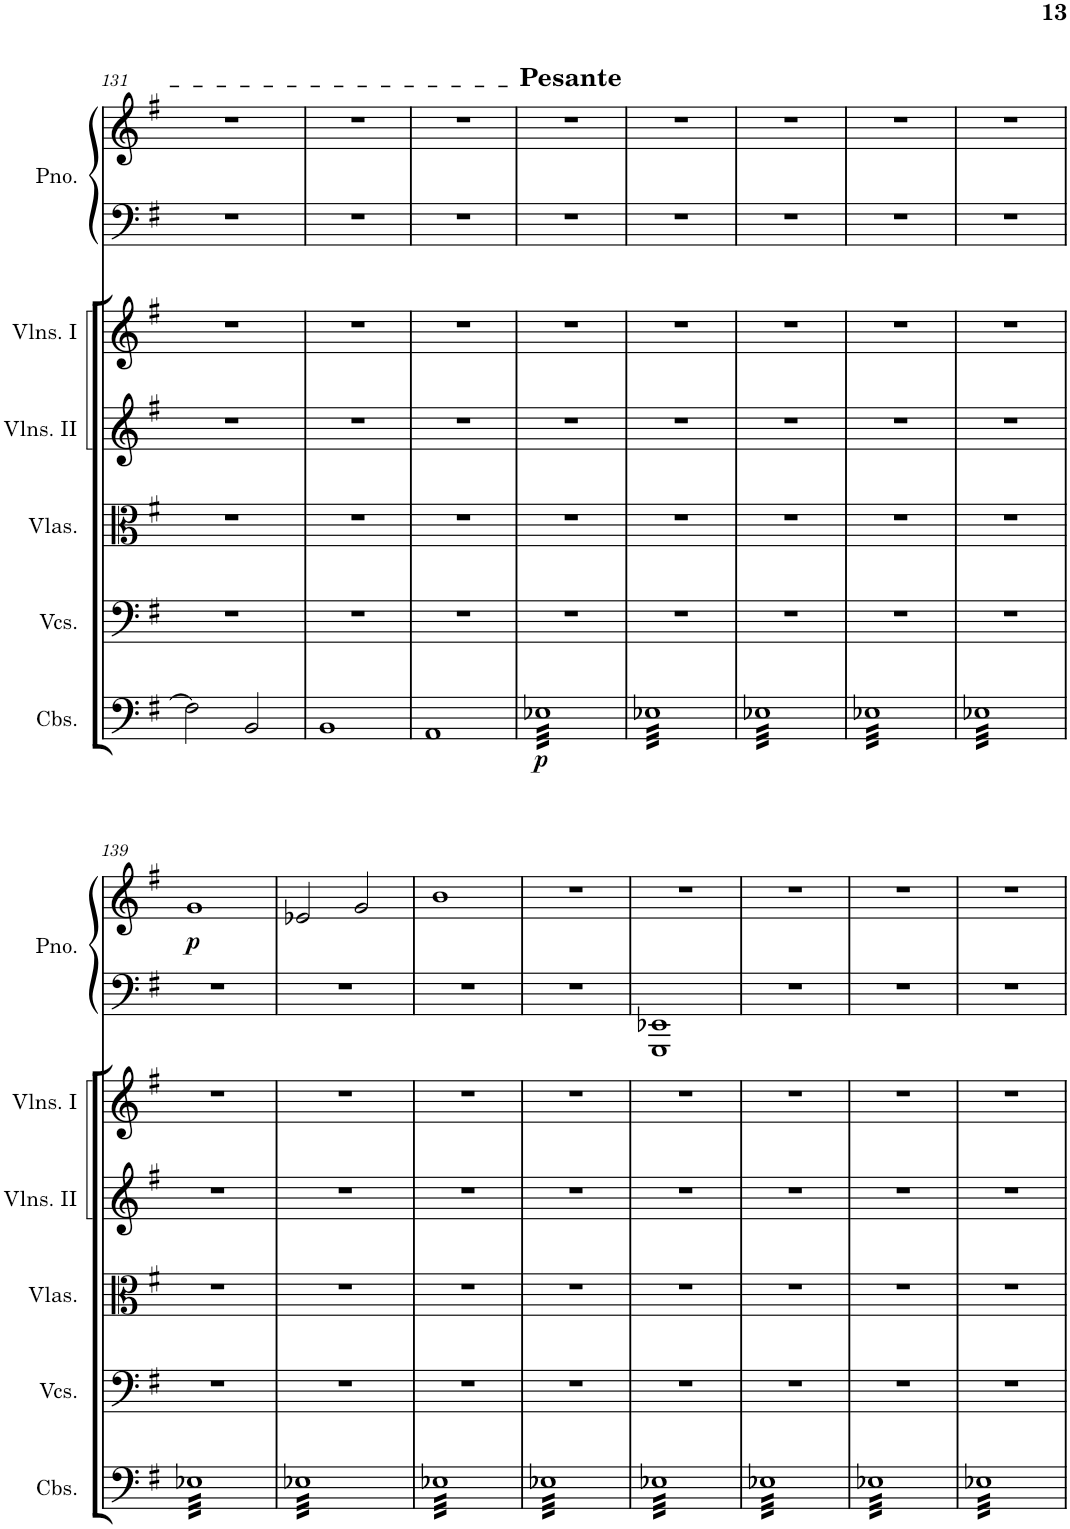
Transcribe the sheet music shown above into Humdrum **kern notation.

**kern	**dynam	**kern	**kern	**kern	**kern	**kern	**kern	**dynam
*part6	*part6	*part5	*part4	*part3	*part2	*part1	*part1	*part1
*staff7	*staff7	*staff6	*staff5	*staff4	*staff3	*staff2	*staff1	*staff1/2
*I"Contrabasses	*	*I"Violoncellos	*I"Violas	*I"Violins II	*I"Violins I	*I"Piano	*	*
*I'Cbs.	*	*I'Vcs.	*I'Vlas.	*I'Vlns. II	*I'Vlns. I	*I'Pno.	*	*
!!LO:PB:g=z
*clefF4	*	*clefF4	*clefC3	*clefG2	*clefG2	*clefF4	*clefG2	*
*Trd7c12	*	*	*	*	*	*	*	*
*k[f#]	*	*k[f#]	*k[f#]	*k[f#]	*k[f#]	*k[f#]	*k[f#]	*
*M2/2	*	*M2/2	*M2/2	*M2/2	*M2/2	*M2/2	*M2/2	*
=131	=131	=131	=131	=131	=131	=131	=131	=131
2F#\]	.	1r	1r	1r	1r	1r	1r	.
2BB/	.	.	.	.	.	.	.	.
=132	=132	=132	=132	=132	=132	=132	=132	=132
1BB	.	1r	1r	1r	1r	1r	1r	.
=133	=133	=133	=133	=133	=133	=133	=133	=133
1AA	.	1r	1r	1r	1r	1r	1r	.
=134	=134	=134	=134	=134	=134	=134	=134	=134
!	!	!	!	!	!	!	!LO:TX:a:B:t=Pesante	!
!	!LO:DY:b	!	!	!	!	!	!	!
*tremolo	*	*	*	*	*	*	*	*
32E-XLLL	p	1r	1r	1r	1r	1r	1r	.
32E-X	.	.	.	.	.	.	.	.
32E-X	.	.	.	.	.	.	.	.
32E-X	.	.	.	.	.	.	.	.
32E-X	.	.	.	.	.	.	.	.
32E-X	.	.	.	.	.	.	.	.
32E-X	.	.	.	.	.	.	.	.
32E-X	.	.	.	.	.	.	.	.
32E-X	.	.	.	.	.	.	.	.
32E-X	.	.	.	.	.	.	.	.
32E-X	.	.	.	.	.	.	.	.
32E-X	.	.	.	.	.	.	.	.
32E-X	.	.	.	.	.	.	.	.
32E-X	.	.	.	.	.	.	.	.
32E-X	.	.	.	.	.	.	.	.
32E-X	.	.	.	.	.	.	.	.
32E-X	.	.	.	.	.	.	.	.
32E-X	.	.	.	.	.	.	.	.
32E-X	.	.	.	.	.	.	.	.
32E-X	.	.	.	.	.	.	.	.
32E-X	.	.	.	.	.	.	.	.
32E-X	.	.	.	.	.	.	.	.
32E-X	.	.	.	.	.	.	.	.
32E-X	.	.	.	.	.	.	.	.
32E-X	.	.	.	.	.	.	.	.
32E-X	.	.	.	.	.	.	.	.
32E-X	.	.	.	.	.	.	.	.
32E-X	.	.	.	.	.	.	.	.
32E-X	.	.	.	.	.	.	.	.
32E-X	.	.	.	.	.	.	.	.
32E-X	.	.	.	.	.	.	.	.
32E-XJJJ	.	.	.	.	.	.	.	.
=135	=135	=135	=135	=135	=135	=135	=135	=135
32E-XLLL	.	1r	1r	1r	1r	1r	1r	.
32E-X	.	.	.	.	.	.	.	.
32E-X	.	.	.	.	.	.	.	.
32E-X	.	.	.	.	.	.	.	.
32E-X	.	.	.	.	.	.	.	.
32E-X	.	.	.	.	.	.	.	.
32E-X	.	.	.	.	.	.	.	.
32E-X	.	.	.	.	.	.	.	.
32E-X	.	.	.	.	.	.	.	.
32E-X	.	.	.	.	.	.	.	.
32E-X	.	.	.	.	.	.	.	.
32E-X	.	.	.	.	.	.	.	.
32E-X	.	.	.	.	.	.	.	.
32E-X	.	.	.	.	.	.	.	.
32E-X	.	.	.	.	.	.	.	.
32E-X	.	.	.	.	.	.	.	.
32E-X	.	.	.	.	.	.	.	.
32E-X	.	.	.	.	.	.	.	.
32E-X	.	.	.	.	.	.	.	.
32E-X	.	.	.	.	.	.	.	.
32E-X	.	.	.	.	.	.	.	.
32E-X	.	.	.	.	.	.	.	.
32E-X	.	.	.	.	.	.	.	.
32E-X	.	.	.	.	.	.	.	.
32E-X	.	.	.	.	.	.	.	.
32E-X	.	.	.	.	.	.	.	.
32E-X	.	.	.	.	.	.	.	.
32E-X	.	.	.	.	.	.	.	.
32E-X	.	.	.	.	.	.	.	.
32E-X	.	.	.	.	.	.	.	.
32E-X	.	.	.	.	.	.	.	.
32E-XJJJ	.	.	.	.	.	.	.	.
=136	=136	=136	=136	=136	=136	=136	=136	=136
32E-XLLL	.	1r	1r	1r	1r	1r	1r	.
32E-X	.	.	.	.	.	.	.	.
32E-X	.	.	.	.	.	.	.	.
32E-X	.	.	.	.	.	.	.	.
32E-X	.	.	.	.	.	.	.	.
32E-X	.	.	.	.	.	.	.	.
32E-X	.	.	.	.	.	.	.	.
32E-X	.	.	.	.	.	.	.	.
32E-X	.	.	.	.	.	.	.	.
32E-X	.	.	.	.	.	.	.	.
32E-X	.	.	.	.	.	.	.	.
32E-X	.	.	.	.	.	.	.	.
32E-X	.	.	.	.	.	.	.	.
32E-X	.	.	.	.	.	.	.	.
32E-X	.	.	.	.	.	.	.	.
32E-X	.	.	.	.	.	.	.	.
32E-X	.	.	.	.	.	.	.	.
32E-X	.	.	.	.	.	.	.	.
32E-X	.	.	.	.	.	.	.	.
32E-X	.	.	.	.	.	.	.	.
32E-X	.	.	.	.	.	.	.	.
32E-X	.	.	.	.	.	.	.	.
32E-X	.	.	.	.	.	.	.	.
32E-X	.	.	.	.	.	.	.	.
32E-X	.	.	.	.	.	.	.	.
32E-X	.	.	.	.	.	.	.	.
32E-X	.	.	.	.	.	.	.	.
32E-X	.	.	.	.	.	.	.	.
32E-X	.	.	.	.	.	.	.	.
32E-X	.	.	.	.	.	.	.	.
32E-X	.	.	.	.	.	.	.	.
32E-XJJJ	.	.	.	.	.	.	.	.
=137	=137	=137	=137	=137	=137	=137	=137	=137
32E-XLLL	.	1r	1r	1r	1r	1r	1r	.
32E-X	.	.	.	.	.	.	.	.
32E-X	.	.	.	.	.	.	.	.
32E-X	.	.	.	.	.	.	.	.
32E-X	.	.	.	.	.	.	.	.
32E-X	.	.	.	.	.	.	.	.
32E-X	.	.	.	.	.	.	.	.
32E-X	.	.	.	.	.	.	.	.
32E-X	.	.	.	.	.	.	.	.
32E-X	.	.	.	.	.	.	.	.
32E-X	.	.	.	.	.	.	.	.
32E-X	.	.	.	.	.	.	.	.
32E-X	.	.	.	.	.	.	.	.
32E-X	.	.	.	.	.	.	.	.
32E-X	.	.	.	.	.	.	.	.
32E-X	.	.	.	.	.	.	.	.
32E-X	.	.	.	.	.	.	.	.
32E-X	.	.	.	.	.	.	.	.
32E-X	.	.	.	.	.	.	.	.
32E-X	.	.	.	.	.	.	.	.
32E-X	.	.	.	.	.	.	.	.
32E-X	.	.	.	.	.	.	.	.
32E-X	.	.	.	.	.	.	.	.
32E-X	.	.	.	.	.	.	.	.
32E-X	.	.	.	.	.	.	.	.
32E-X	.	.	.	.	.	.	.	.
32E-X	.	.	.	.	.	.	.	.
32E-X	.	.	.	.	.	.	.	.
32E-X	.	.	.	.	.	.	.	.
32E-X	.	.	.	.	.	.	.	.
32E-X	.	.	.	.	.	.	.	.
32E-XJJJ	.	.	.	.	.	.	.	.
=138	=138	=138	=138	=138	=138	=138	=138	=138
32E-XLLL	.	1r	1r	1r	1r	1r	1r	.
32E-X	.	.	.	.	.	.	.	.
32E-X	.	.	.	.	.	.	.	.
32E-X	.	.	.	.	.	.	.	.
32E-X	.	.	.	.	.	.	.	.
32E-X	.	.	.	.	.	.	.	.
32E-X	.	.	.	.	.	.	.	.
32E-X	.	.	.	.	.	.	.	.
32E-X	.	.	.	.	.	.	.	.
32E-X	.	.	.	.	.	.	.	.
32E-X	.	.	.	.	.	.	.	.
32E-X	.	.	.	.	.	.	.	.
32E-X	.	.	.	.	.	.	.	.
32E-X	.	.	.	.	.	.	.	.
32E-X	.	.	.	.	.	.	.	.
32E-X	.	.	.	.	.	.	.	.
32E-X	.	.	.	.	.	.	.	.
32E-X	.	.	.	.	.	.	.	.
32E-X	.	.	.	.	.	.	.	.
32E-X	.	.	.	.	.	.	.	.
32E-X	.	.	.	.	.	.	.	.
32E-X	.	.	.	.	.	.	.	.
32E-X	.	.	.	.	.	.	.	.
32E-X	.	.	.	.	.	.	.	.
32E-X	.	.	.	.	.	.	.	.
32E-X	.	.	.	.	.	.	.	.
32E-X	.	.	.	.	.	.	.	.
32E-X	.	.	.	.	.	.	.	.
32E-X	.	.	.	.	.	.	.	.
32E-X	.	.	.	.	.	.	.	.
32E-X	.	.	.	.	.	.	.	.
32E-XJJJ	.	.	.	.	.	.	.	.
!!LO:LB:g=z
=139	=139	=139	=139	=139	=139	=139	=139	=139
!	!	!	!	!	!	!	!	!LO:DY:b
32E-XLLL	.	1r	1r	1r	1r	1r	1g	p
32E-X	.	.	.	.	.	.	.	.
32E-X	.	.	.	.	.	.	.	.
32E-X	.	.	.	.	.	.	.	.
32E-X	.	.	.	.	.	.	.	.
32E-X	.	.	.	.	.	.	.	.
32E-X	.	.	.	.	.	.	.	.
32E-X	.	.	.	.	.	.	.	.
32E-X	.	.	.	.	.	.	.	.
32E-X	.	.	.	.	.	.	.	.
32E-X	.	.	.	.	.	.	.	.
32E-X	.	.	.	.	.	.	.	.
32E-X	.	.	.	.	.	.	.	.
32E-X	.	.	.	.	.	.	.	.
32E-X	.	.	.	.	.	.	.	.
32E-X	.	.	.	.	.	.	.	.
32E-X	.	.	.	.	.	.	.	.
32E-X	.	.	.	.	.	.	.	.
32E-X	.	.	.	.	.	.	.	.
32E-X	.	.	.	.	.	.	.	.
32E-X	.	.	.	.	.	.	.	.
32E-X	.	.	.	.	.	.	.	.
32E-X	.	.	.	.	.	.	.	.
32E-X	.	.	.	.	.	.	.	.
32E-X	.	.	.	.	.	.	.	.
32E-X	.	.	.	.	.	.	.	.
32E-X	.	.	.	.	.	.	.	.
32E-X	.	.	.	.	.	.	.	.
32E-X	.	.	.	.	.	.	.	.
32E-X	.	.	.	.	.	.	.	.
32E-X	.	.	.	.	.	.	.	.
32E-XJJJ	.	.	.	.	.	.	.	.
=140	=140	=140	=140	=140	=140	=140	=140	=140
32E-XLLL	.	1r	1r	1r	1r	1r	2e-X/	.
32E-X	.	.	.	.	.	.	.	.
32E-X	.	.	.	.	.	.	.	.
32E-X	.	.	.	.	.	.	.	.
32E-X	.	.	.	.	.	.	.	.
32E-X	.	.	.	.	.	.	.	.
32E-X	.	.	.	.	.	.	.	.
32E-X	.	.	.	.	.	.	.	.
32E-X	.	.	.	.	.	.	.	.
32E-X	.	.	.	.	.	.	.	.
32E-X	.	.	.	.	.	.	.	.
32E-X	.	.	.	.	.	.	.	.
32E-X	.	.	.	.	.	.	.	.
32E-X	.	.	.	.	.	.	.	.
32E-X	.	.	.	.	.	.	.	.
32E-X	.	.	.	.	.	.	.	.
32E-X	.	.	.	.	.	.	2g/	.
32E-X	.	.	.	.	.	.	.	.
32E-X	.	.	.	.	.	.	.	.
32E-X	.	.	.	.	.	.	.	.
32E-X	.	.	.	.	.	.	.	.
32E-X	.	.	.	.	.	.	.	.
32E-X	.	.	.	.	.	.	.	.
32E-X	.	.	.	.	.	.	.	.
32E-X	.	.	.	.	.	.	.	.
32E-X	.	.	.	.	.	.	.	.
32E-X	.	.	.	.	.	.	.	.
32E-X	.	.	.	.	.	.	.	.
32E-X	.	.	.	.	.	.	.	.
32E-X	.	.	.	.	.	.	.	.
32E-X	.	.	.	.	.	.	.	.
32E-XJJJ	.	.	.	.	.	.	.	.
=141	=141	=141	=141	=141	=141	=141	=141	=141
32E-XLLL	.	1r	1r	1r	1r	1r	1b	.
32E-X	.	.	.	.	.	.	.	.
32E-X	.	.	.	.	.	.	.	.
32E-X	.	.	.	.	.	.	.	.
32E-X	.	.	.	.	.	.	.	.
32E-X	.	.	.	.	.	.	.	.
32E-X	.	.	.	.	.	.	.	.
32E-X	.	.	.	.	.	.	.	.
32E-X	.	.	.	.	.	.	.	.
32E-X	.	.	.	.	.	.	.	.
32E-X	.	.	.	.	.	.	.	.
32E-X	.	.	.	.	.	.	.	.
32E-X	.	.	.	.	.	.	.	.
32E-X	.	.	.	.	.	.	.	.
32E-X	.	.	.	.	.	.	.	.
32E-X	.	.	.	.	.	.	.	.
32E-X	.	.	.	.	.	.	.	.
32E-X	.	.	.	.	.	.	.	.
32E-X	.	.	.	.	.	.	.	.
32E-X	.	.	.	.	.	.	.	.
32E-X	.	.	.	.	.	.	.	.
32E-X	.	.	.	.	.	.	.	.
32E-X	.	.	.	.	.	.	.	.
32E-X	.	.	.	.	.	.	.	.
32E-X	.	.	.	.	.	.	.	.
32E-X	.	.	.	.	.	.	.	.
32E-X	.	.	.	.	.	.	.	.
32E-X	.	.	.	.	.	.	.	.
32E-X	.	.	.	.	.	.	.	.
32E-X	.	.	.	.	.	.	.	.
32E-X	.	.	.	.	.	.	.	.
32E-XJJJ	.	.	.	.	.	.	.	.
=142	=142	=142	=142	=142	=142	=142	=142	=142
32E-XLLL	.	1r	1r	1r	1r	1r	1r	.
32E-X	.	.	.	.	.	.	.	.
32E-X	.	.	.	.	.	.	.	.
32E-X	.	.	.	.	.	.	.	.
32E-X	.	.	.	.	.	.	.	.
32E-X	.	.	.	.	.	.	.	.
32E-X	.	.	.	.	.	.	.	.
32E-X	.	.	.	.	.	.	.	.
32E-X	.	.	.	.	.	.	.	.
32E-X	.	.	.	.	.	.	.	.
32E-X	.	.	.	.	.	.	.	.
32E-X	.	.	.	.	.	.	.	.
32E-X	.	.	.	.	.	.	.	.
32E-X	.	.	.	.	.	.	.	.
32E-X	.	.	.	.	.	.	.	.
32E-X	.	.	.	.	.	.	.	.
32E-X	.	.	.	.	.	.	.	.
32E-X	.	.	.	.	.	.	.	.
32E-X	.	.	.	.	.	.	.	.
32E-X	.	.	.	.	.	.	.	.
32E-X	.	.	.	.	.	.	.	.
32E-X	.	.	.	.	.	.	.	.
32E-X	.	.	.	.	.	.	.	.
32E-X	.	.	.	.	.	.	.	.
32E-X	.	.	.	.	.	.	.	.
32E-X	.	.	.	.	.	.	.	.
32E-X	.	.	.	.	.	.	.	.
32E-X	.	.	.	.	.	.	.	.
32E-X	.	.	.	.	.	.	.	.
32E-X	.	.	.	.	.	.	.	.
32E-X	.	.	.	.	.	.	.	.
32E-XJJJ	.	.	.	.	.	.	.	.
=143	=143	=143	=143	=143	=143	=143	=143	=143
32E-XLLL	.	1r	1r	1r	1r	1GGG 1EE-X	1r	.
32E-X	.	.	.	.	.	.	.	.
32E-X	.	.	.	.	.	.	.	.
32E-X	.	.	.	.	.	.	.	.
32E-X	.	.	.	.	.	.	.	.
32E-X	.	.	.	.	.	.	.	.
32E-X	.	.	.	.	.	.	.	.
32E-X	.	.	.	.	.	.	.	.
32E-X	.	.	.	.	.	.	.	.
32E-X	.	.	.	.	.	.	.	.
32E-X	.	.	.	.	.	.	.	.
32E-X	.	.	.	.	.	.	.	.
32E-X	.	.	.	.	.	.	.	.
32E-X	.	.	.	.	.	.	.	.
32E-X	.	.	.	.	.	.	.	.
32E-X	.	.	.	.	.	.	.	.
32E-X	.	.	.	.	.	.	.	.
32E-X	.	.	.	.	.	.	.	.
32E-X	.	.	.	.	.	.	.	.
32E-X	.	.	.	.	.	.	.	.
32E-X	.	.	.	.	.	.	.	.
32E-X	.	.	.	.	.	.	.	.
32E-X	.	.	.	.	.	.	.	.
32E-X	.	.	.	.	.	.	.	.
32E-X	.	.	.	.	.	.	.	.
32E-X	.	.	.	.	.	.	.	.
32E-X	.	.	.	.	.	.	.	.
32E-X	.	.	.	.	.	.	.	.
32E-X	.	.	.	.	.	.	.	.
32E-X	.	.	.	.	.	.	.	.
32E-X	.	.	.	.	.	.	.	.
32E-XJJJ	.	.	.	.	.	.	.	.
=144	=144	=144	=144	=144	=144	=144	=144	=144
32E-XLLL	.	1r	1r	1r	1r	1r	1r	.
32E-X	.	.	.	.	.	.	.	.
32E-X	.	.	.	.	.	.	.	.
32E-X	.	.	.	.	.	.	.	.
32E-X	.	.	.	.	.	.	.	.
32E-X	.	.	.	.	.	.	.	.
32E-X	.	.	.	.	.	.	.	.
32E-X	.	.	.	.	.	.	.	.
32E-X	.	.	.	.	.	.	.	.
32E-X	.	.	.	.	.	.	.	.
32E-X	.	.	.	.	.	.	.	.
32E-X	.	.	.	.	.	.	.	.
32E-X	.	.	.	.	.	.	.	.
32E-X	.	.	.	.	.	.	.	.
32E-X	.	.	.	.	.	.	.	.
32E-X	.	.	.	.	.	.	.	.
32E-X	.	.	.	.	.	.	.	.
32E-X	.	.	.	.	.	.	.	.
32E-X	.	.	.	.	.	.	.	.
32E-X	.	.	.	.	.	.	.	.
32E-X	.	.	.	.	.	.	.	.
32E-X	.	.	.	.	.	.	.	.
32E-X	.	.	.	.	.	.	.	.
32E-X	.	.	.	.	.	.	.	.
32E-X	.	.	.	.	.	.	.	.
32E-X	.	.	.	.	.	.	.	.
32E-X	.	.	.	.	.	.	.	.
32E-X	.	.	.	.	.	.	.	.
32E-X	.	.	.	.	.	.	.	.
32E-X	.	.	.	.	.	.	.	.
32E-X	.	.	.	.	.	.	.	.
32E-XJJJ	.	.	.	.	.	.	.	.
=145	=145	=145	=145	=145	=145	=145	=145	=145
32E-XLLL	.	1r	1r	1r	1r	1r	1r	.
32E-X	.	.	.	.	.	.	.	.
32E-X	.	.	.	.	.	.	.	.
32E-X	.	.	.	.	.	.	.	.
32E-X	.	.	.	.	.	.	.	.
32E-X	.	.	.	.	.	.	.	.
32E-X	.	.	.	.	.	.	.	.
32E-X	.	.	.	.	.	.	.	.
32E-X	.	.	.	.	.	.	.	.
32E-X	.	.	.	.	.	.	.	.
32E-X	.	.	.	.	.	.	.	.
32E-X	.	.	.	.	.	.	.	.
32E-X	.	.	.	.	.	.	.	.
32E-X	.	.	.	.	.	.	.	.
32E-X	.	.	.	.	.	.	.	.
32E-X	.	.	.	.	.	.	.	.
32E-X	.	.	.	.	.	.	.	.
32E-X	.	.	.	.	.	.	.	.
32E-X	.	.	.	.	.	.	.	.
32E-X	.	.	.	.	.	.	.	.
32E-X	.	.	.	.	.	.	.	.
32E-X	.	.	.	.	.	.	.	.
32E-X	.	.	.	.	.	.	.	.
32E-X	.	.	.	.	.	.	.	.
32E-X	.	.	.	.	.	.	.	.
32E-X	.	.	.	.	.	.	.	.
32E-X	.	.	.	.	.	.	.	.
32E-X	.	.	.	.	.	.	.	.
32E-X	.	.	.	.	.	.	.	.
32E-X	.	.	.	.	.	.	.	.
32E-X	.	.	.	.	.	.	.	.
32E-XJJJ	.	.	.	.	.	.	.	.
=146	=146	=146	=146	=146	=146	=146	=146	=146
32E-XLLL	.	1r	1r	1r	1r	1r	1r	.
32E-X	.	.	.	.	.	.	.	.
32E-X	.	.	.	.	.	.	.	.
32E-X	.	.	.	.	.	.	.	.
32E-X	.	.	.	.	.	.	.	.
32E-X	.	.	.	.	.	.	.	.
32E-X	.	.	.	.	.	.	.	.
32E-X	.	.	.	.	.	.	.	.
32E-X	.	.	.	.	.	.	.	.
32E-X	.	.	.	.	.	.	.	.
32E-X	.	.	.	.	.	.	.	.
32E-X	.	.	.	.	.	.	.	.
32E-X	.	.	.	.	.	.	.	.
32E-X	.	.	.	.	.	.	.	.
32E-X	.	.	.	.	.	.	.	.
32E-X	.	.	.	.	.	.	.	.
32E-X	.	.	.	.	.	.	.	.
32E-X	.	.	.	.	.	.	.	.
32E-X	.	.	.	.	.	.	.	.
32E-X	.	.	.	.	.	.	.	.
32E-X	.	.	.	.	.	.	.	.
32E-X	.	.	.	.	.	.	.	.
32E-X	.	.	.	.	.	.	.	.
32E-X	.	.	.	.	.	.	.	.
32E-X	.	.	.	.	.	.	.	.
32E-X	.	.	.	.	.	.	.	.
32E-X	.	.	.	.	.	.	.	.
32E-X	.	.	.	.	.	.	.	.
32E-X	.	.	.	.	.	.	.	.
32E-X	.	.	.	.	.	.	.	.
32E-X	.	.	.	.	.	.	.	.
32E-XJJJ	.	.	.	.	.	.	.	.
*Xtremolo	*	*	*	*	*	*	*	*
=	=	=	=	=	=	=	=	=
*-	*-	*-	*-	*-	*-	*-	*-	*-
